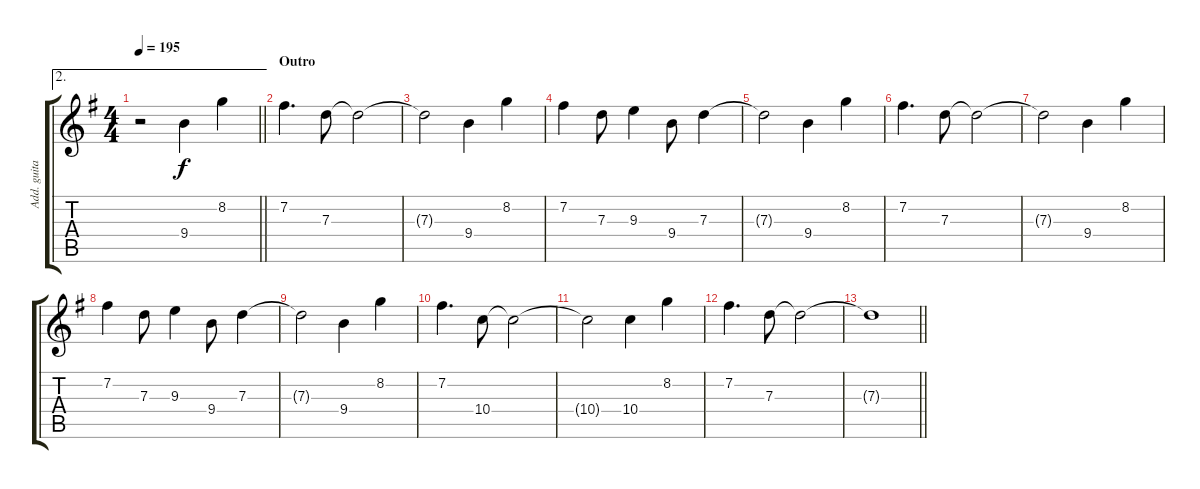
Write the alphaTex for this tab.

\track ("Add. guitar" "Add. guita") {instrument distortionguitar}
\staff {score tabs}
\tuning (E4 B3 G3 D3 A2 E2) {hide}
\ae 2
\ts (4 4)
\tempo 195
\clef g2
\barLineRight lightlight
\ks g
r.2{dy mp balance 2 instrument distortionguitar} 9.4.4{dy f} 8.2.4 |
\section ("" "Outro")
7.2.4{d} 7.3.8 7.3{t}.2 |
7.3{t}.2 9.4.4 8.2.4 |
7.2.4 7.3.8 9.3.4 9.4.8 7.3.4 |
7.3{t}.2 9.4.4 8.2.4 |
7.2.4{d} 7.3.8 7.3{t}.2 |
7.3{t}.2 9.4.4 8.2.4 |
7.2.4 7.3.8 9.3.4 9.4.8 7.3.4 |
7.3{t}.2 9.4.4 8.2.4 |
7.2.4{d} 10.4.8 10.4{t}.2 |
10.4{t}.2 10.4.4 8.2.4 |
7.2.4{d} 7.3.8 7.3{t}.2 |
\barLineRight lightlight
7.3{t}.1
